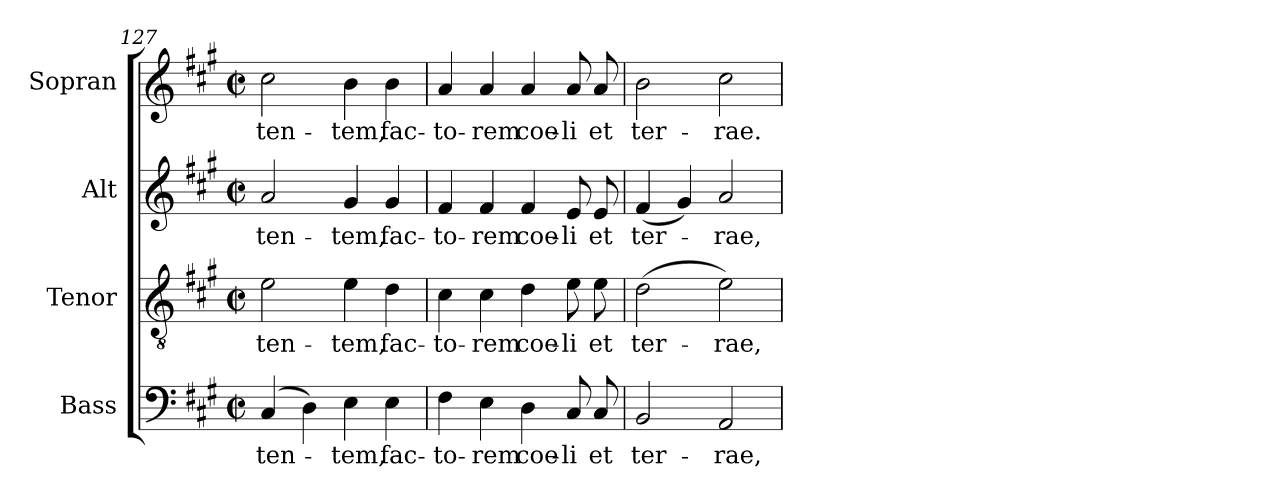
**kern	**text	**kern	**text	**kern	**text	**kern	**text
*part4	*part4	*part3	*part3	*part2	*part2	*part1	*part1
*staff4	*staff4	*staff3	*staff3	*staff2	*staff2	*staff1	*staff1
*I"Bass	*	*I"Tenor	*	*I"Alt	*	*I"Sopran	*
*I'B.	*	*I'T.	*	*I'A.	*	*I'S.	*
*clefF4	*	*clefGv2	*	*clefG2	*	*clefG2	*
*k[f#c#g#]	*	*k[f#c#g#]	*	*k[f#c#g#]	*	*k[f#c#g#]	*
*A:	*	*A:	*	*A:	*	*A:	*
*M2/2	*	*M2/2	*	*M2/2	*	*M2/2	*
*met(c|)	*	*met(c|)	*	*met(c|)	*	*met(c|)	*
=127	=127	=127	=127	=127	=127	=127	=127
!	!LO:LY:b	!	!LO:LY:b	!	!LO:LY:b	!	!LO:LY:b
(4C#/	-ten-	2e\	-ten-	2a/	-ten-	2cc#\	-ten-
4D\)	.	.	.	.	.	.	.
!	!LO:LY:b	!	!LO:LY:b	!	!LO:LY:b	!	!LO:LY:b
4E\	-tem,	4e\	-tem,	4g#/	-tem,	4b\	-tem,
!	!LO:LY:b	!	!LO:LY:b	!	!LO:LY:b	!	!LO:LY:b
4E\	fac-	4d\	fac-	4g#/	fac-	4b\	fac-
=128	=128	=128	=128	=128	=128	=128	=128
!	!LO:LY:b	!	!LO:LY:b	!	!LO:LY:b	!	!LO:LY:b
4F#\	-to-	4c#\	-to-	4f#/	-to-	4a/	-to-
!	!LO:LY:b	!	!LO:LY:b	!	!LO:LY:b	!	!LO:LY:b
4E\	-rem	4c#\	-rem	4f#/	-rem	4a/	-rem
!	!LO:LY:b	!	!LO:LY:b	!	!LO:LY:b	!	!LO:LY:b
4D\	coe-	4d\	coe-	4f#/	coe-	4a/	coe-
!	!LO:LY:b	!	!LO:LY:b	!	!LO:LY:b	!	!LO:LY:b
8C#/	-li	8e\	-li	8e/	-li	8a/	-li
!	!LO:LY:b	!	!LO:LY:b	!	!LO:LY:b	!	!LO:LY:b
8C#/	et	8e\	et	8e/	et	8a/	et
=129	=129	=129	=129	=129	=129	=129	=129
!	!LO:LY:b	!	!LO:LY:b	!	!LO:LY:b	!	!LO:LY:b
2BB/	ter-	(>2d\	ter-	(<4f#/	ter-	2b\	ter-
.	.	.	.	4g#/)	.	.	.
!	!LO:LY:b	!	!LO:LY:b	!	!LO:LY:b	!	!LO:LY:b
2AA/	-rae,	2e\)	-rae,	2a/	-rae,	2cc#\	-rae.
=	=	=	=	=	=	=	=
*-	*-	*-	*-	*-	*-	*-	*-
